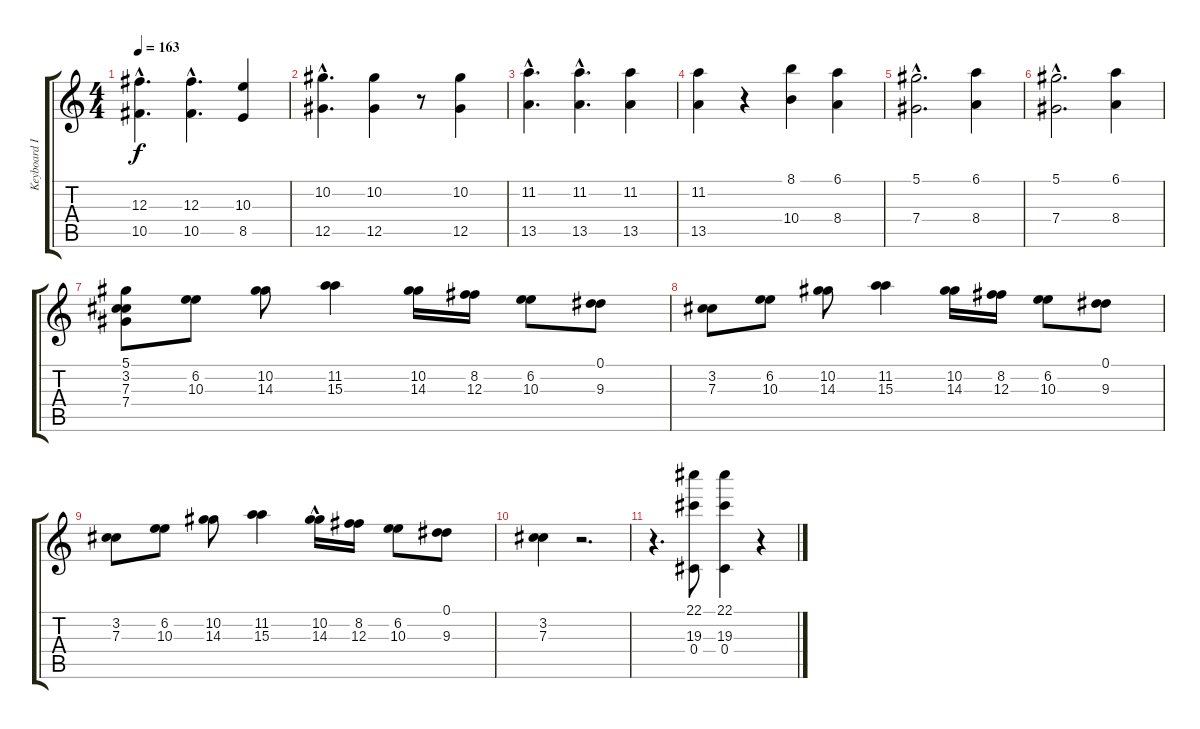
\track ("Keyboard II" "Keyboard I") {instrument contrabass}
\staff {score tabs}
\tuning (Eb4 Bb3 Gb3 Db3 Ab2 Eb2) {hide}
\ts (4 4)
\tempo 163
\clef g2
\ks c
(12.3{hac} 10.5{hac}).4{d dy f} (12.3{hac} 10.5{hac}).4{d} (10.3 8.5).4 |
(10.2{hac} 12.5{hac}).4{d} (10.2 12.5).4 r.8 (10.2 12.5).4 |
(11.2{hac} 13.5{hac}).4{d} (11.2{hac} 13.5{hac}).4{d} (11.2 13.5).4 |
(11.2 13.5).4 r.4 (8.1 10.4).4 (6.1 8.4).4 |
(5.1{hac} 7.4{hac}).2{d} (6.1 8.4).4 |
(5.1{hac} 7.4{hac}).2{d} (6.1 8.4).4 |
(5.1 3.2 7.3 7.4).8 (6.2 10.3).8 (10.2 14.3).8 (11.2 15.3).4 (10.2 14.3).16 (8.2 12.3).16 (6.2 10.3).8 (0.1 9.3).8 |
(3.2 7.3).8 (6.2 10.3).8 (10.2 14.3).8 (11.2 15.3).4 (10.2 14.3).16 (8.2 12.3).16 (6.2 10.3).8 (0.1 9.3).8 |
(3.2 7.3).8 (6.2 10.3).8 (10.2 14.3).8 (11.2 15.3).4 (10.2{hac} 14.3{hac}).16 (8.2 12.3).16 (6.2 10.3).8 (0.1 9.3).8 |
(3.2 7.3).4 r.2{d} |
r.4{d} (22.1 19.3 0.4).8{volume 16 balance 8} (22.1 19.3 0.4).4 r.4
